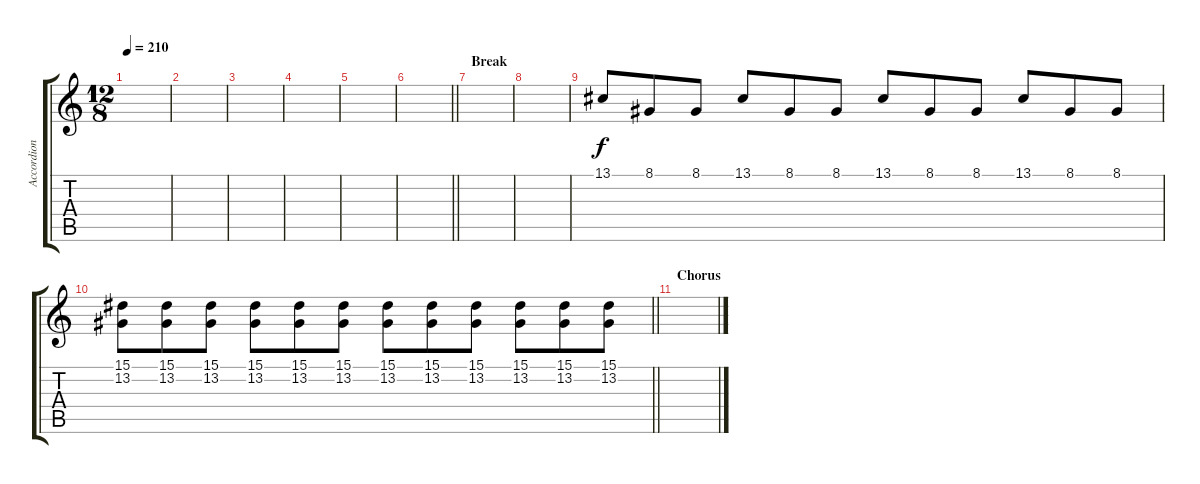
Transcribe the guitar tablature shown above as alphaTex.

\track ("Accordion" "Accordion") {instrument accordion}
\staff {score tabs}
\tuning (C4 G3 Eb3 Bb2 F2 C2) {hide}
\ts (12 8)
\tempo 210
\clef g2
\ks c
|
|
|
|
|
\barLineRight lightlight
|
\section ("" "Break")
|
|
13.1.8 8.1.8 8.1.8 13.1.8 8.1.8 8.1.8 13.1.8 8.1.8 8.1.8 13.1.8 8.1.8 8.1.8 |
\barLineRight lightlight
(15.1 13.2).8 (15.1 13.2).8 (15.1 13.2).8 (15.1 13.2).8 (15.1 13.2).8 (15.1 13.2).8 (15.1 13.2).8 (15.1 13.2).8 (15.1 13.2).8 (15.1 13.2).8 (15.1 13.2).8 (15.1 13.2).8 |
\section ("" "Chorus")
